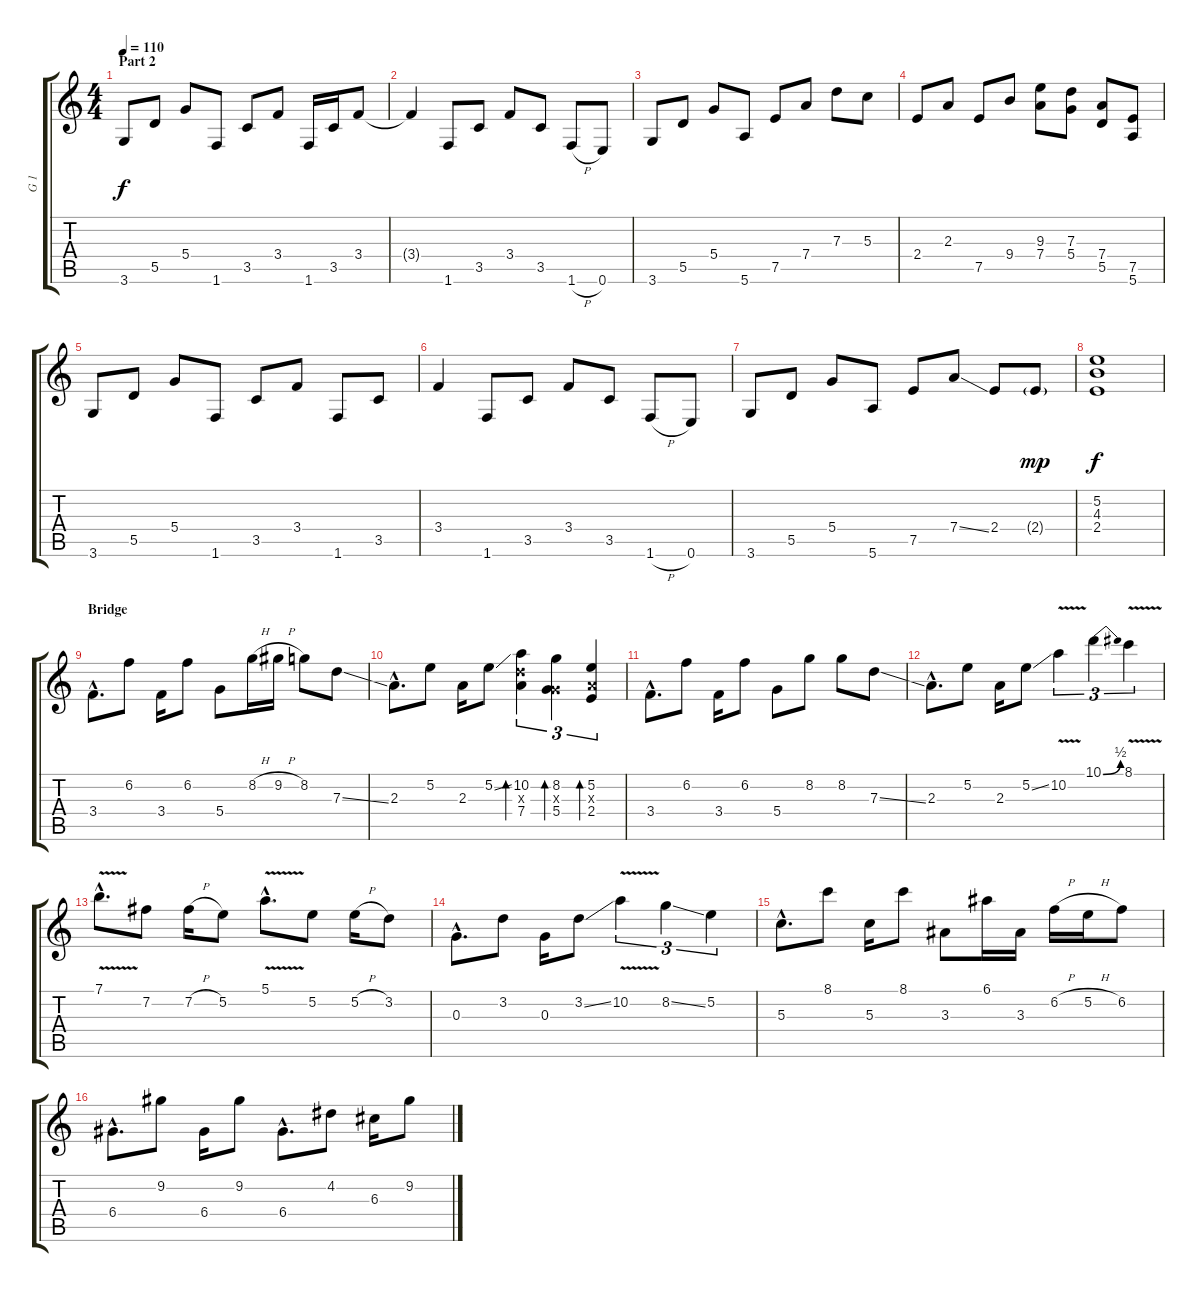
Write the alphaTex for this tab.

\track ("G 1" "G 1") {instrument acousticguitarsteel}
\staff {score tabs}
\tuning (E4 B3 G3 D3 A2 E2) {hide}
\ts (4 4)
\section ("" "Part 2")
\tempo 110
\clef g2
\ks c
3.6.8{dy f} 5.5.8 5.4.8 1.6.8 3.5.8 3.4.8 1.6.16 3.5.16 3.4.8 |
3.4{t}.4 1.6.8 3.5.8 3.4.8 3.5.8 1.6{h}.8 0.6.8 |
3.6.8 5.5.8 5.4.8 5.6.8 7.5.8 7.4.8 7.3.8 5.3.8 |
2.4.8 2.3.8 7.5.8 9.4.8 (9.3 7.4).8 (7.3 5.4).8 (7.4 5.5).8 (7.5 5.6).8 |
3.6.8 5.5.8 5.4.8 1.6.8 3.5.8 3.4.8 1.6.8 3.5.8 |
3.4.4 1.6.8 3.5.8 3.4.8 3.5.8 1.6{h}.8 0.6.8 |
3.6.8 5.5.8 5.4.8 5.6.8 7.5.8 7.4{ss}.8 2.4.8 2.4{g}.8{dy mp} |
(5.2 4.3 2.4).1{dy f} |
\section ("" "Bridge")
3.4{hac}.8{d} 6.2.8 3.4.16 6.2.8 5.4.8 8.2{h}.16 9.2{h}.16 8.2.8 7.3{ss}.8 |
2.3{hac}.8{d} 5.2.8 2.3.16 5.2{ss}.8 (10.2 7.3{x} 7.4).4{tu (3 2) bd 120} (8.2 0.3{x} 5.4).4{tu (3 2) bd 120} (5.2 2.3{x} 2.4).4{tu (3 2) bd 120} |
3.4{hac}.8{d} 6.2.8 3.4.16 6.2.8 5.4.8 8.2.8 8.2.8 7.3{ss}.8 |
2.3{hac}.8{d} 5.2.8 2.3.16 5.2{ss}.8 10.2{v}.4{tu (3 2)} 10.1{be (bend 0 0 60 2)}.4{tu (3 2)} 8.1{v}.4{tu (3 2)} |
7.1{v hac}.8{d} 7.2.8 7.2{h}.16 5.2.8 5.1{v hac}.8{d} 5.2.8 5.2{h}.16 3.2.8 |
0.3{hac}.8{d} 3.2.8 0.3.16 3.2{ss}.8 10.2{v}.4{tu (3 2)} 8.2{ss}.4{tu (3 2)} 5.2.4{tu (3 2)} |
5.3{hac}.8{d} 8.1.8 5.3.16 8.1.8 3.3.8 6.1.16 3.3.16 6.2{h}.16 5.2{h}.16 6.2.8 |
6.4{hac}.8{d} 9.2.8 6.4.16 9.2.8 6.4{hac}.8{d} 4.2.8 6.3.16 9.2.8
